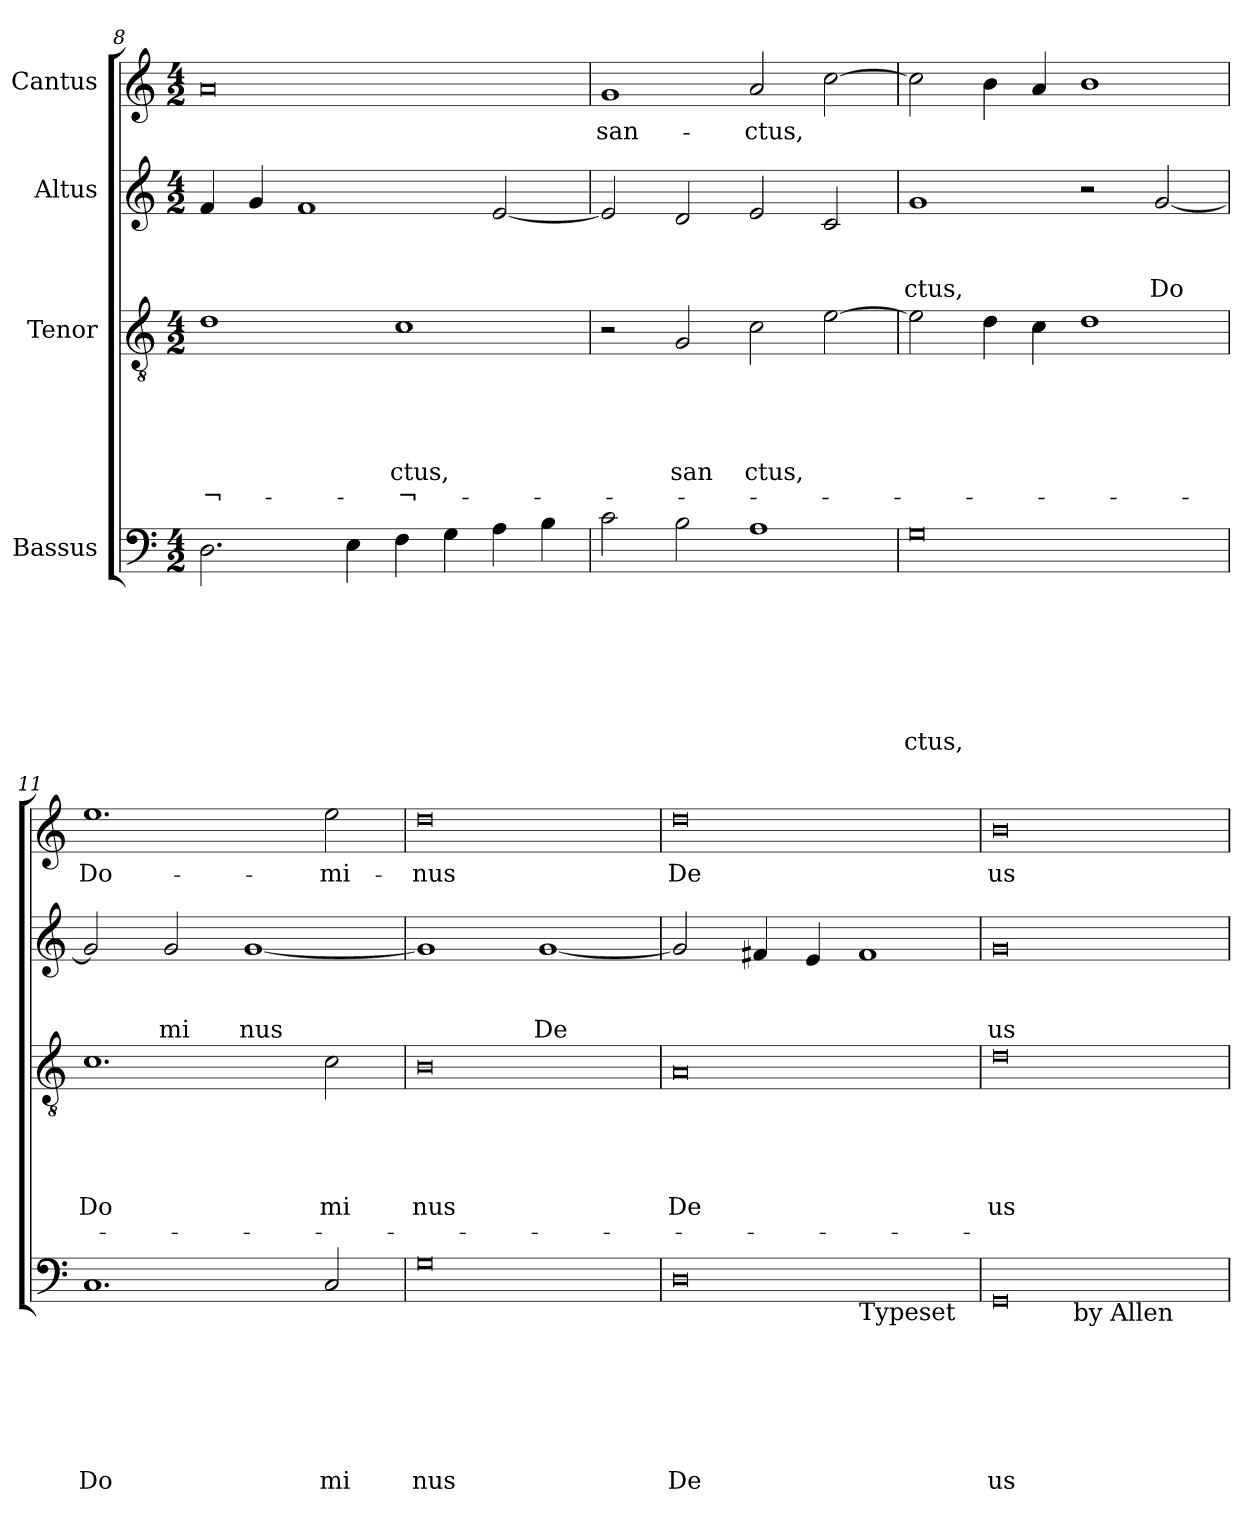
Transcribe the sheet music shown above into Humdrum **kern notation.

**kern	**text	**text	**text	**text	**text	**text	**text	**kern	**text	**text	**text	**text	**text	**text	**kern	**text	**text	**text	**kern	**text
*part4	*part4	*part4	*part4	*part4	*part4	*part4	*part4	*part3	*part3	*part3	*part3	*part3	*part3	*part3	*part2	*part2	*part2	*part2	*part1	*part1
*staff4	*staff4	*staff4	*staff4	*staff4	*staff4	*staff4	*staff4	*staff3	*staff3	*staff3	*staff3	*staff3	*staff3	*staff3	*staff2	*staff2	*staff2	*staff2	*staff1	*staff1
*I"Bassus	*	*	*	*	*	*	*	*I"Tenor	*	*	*	*	*	*	*I"Altus	*	*	*	*I"Cantus	*
*clefF4	*	*	*	*	*	*	*	*clefGv2	*	*	*	*	*	*	*clefG2	*	*	*	*clefG2	*
*k[]	*	*	*	*	*	*	*	*k[]	*	*	*	*	*	*	*k[]	*	*	*	*k[]	*
*C:	*	*	*	*	*	*	*	*C:	*	*	*	*	*	*	*C:	*	*	*	*C:	*
*M4/2	*	*	*	*	*	*	*	*M4/2	*	*	*	*	*	*	*M4/2	*	*	*	*M4/2	*
=8	=8	=8	=8	=8	=8	=8	=8	=8	=8	=8	=8	=8	=8	=8	=8	=8	=8	=8	=8	=8
!	!	!	!	!	!	!	!	!	!	!	!	!	!	!LO:LY:b	!	!	!	!	!	!
2.D\	.	.	.	.	.	.	.	1d	.	.	.	.	.	¬-	4f/	.	.	.	0a	.
.	.	.	.	.	.	.	.	.	.	.	.	.	.	.	4g/	.	.	.	.	.
.	.	.	.	.	.	.	.	.	.	.	.	.	.	.	1f	.	.	.	.	.
4E\	.	.	.	.	.	.	.	.	.	.	.	.	.	.	.	.	.	.	.	.
!	!	!	!	!	!	!	!	!	!	!	!	!	!LO:LY:b	!LO:LY:b	!	!	!	!	!	!
4F\	.	.	.	.	.	.	.	1c	.	.	.	.	ctus,	-¬-	.	.	.	.	.	.
4G\	.	.	.	.	.	.	.	.	.	.	.	.	.	.	.	.	.	.	.	.
4A\	.	.	.	.	.	.	.	.	.	.	.	.	.	.	[<2e/	.	.	.	.	.
4B\	.	.	.	.	.	.	.	.	.	.	.	.	.	.	.	.	.	.	.	.
=9	=9	=9	=9	=9	=9	=9	=9	=9	=9	=9	=9	=9	=9	=9	=9	=9	=9	=9	=9	=9
!	!	!	!	!	!	!	!	!	!	!	!	!	!	!	!	!	!	!	!	!LO:LY:b
2c\	.	.	.	.	.	.	.	2r	.	.	.	.	.	.	2e/]	.	.	.	1g	san-
!	!	!	!	!	!	!	!	!	!	!	!	!	!LO:LY:b	!	!	!	!	!	!	!
2B\	.	.	.	.	.	.	.	2G/	.	.	.	.	san	.	2d/	.	.	.	.	.
!	!	!	!	!	!	!	!	!	!	!	!	!	!LO:LY:b	!	!	!	!	!	!	!LO:LY:b
1A	.	.	.	.	.	.	.	2c\	.	.	.	.	ctus,	.	2e/	.	.	.	2a/	-ctus,
.	.	.	.	.	.	.	.	[>2e\	.	.	.	.	.	.	2c/	.	.	.	[>2cc\	.
=10	=10	=10	=10	=10	=10	=10	=10	=10	=10	=10	=10	=10	=10	=10	=10	=10	=10	=10	=10	=10
!	!	!	!	!	!	!	!LO:LY:b	!	!	!	!	!	!	!	!	!	!	!LO:LY:b	!	!
0G	.	.	.	.	.	.	ctus,	2e\]	.	.	.	.	.	.	1g	.	.	ctus,	2cc\]	.
.	.	.	.	.	.	.	.	4d\	.	.	.	.	.	.	.	.	.	.	4b\	.
.	.	.	.	.	.	.	.	4c\	.	.	.	.	.	.	.	.	.	.	4a/	.
.	.	.	.	.	.	.	.	1d	.	.	.	.	.	.	2r	.	.	.	1b	.
!	!	!	!	!	!	!	!	!	!	!	!	!	!	!	!	!	!	!LO:LY:b	!	!
.	.	.	.	.	.	.	.	.	.	.	.	.	.	.	[<2g/	.	.	Do	.	.
=11	=11	=11	=11	=11	=11	=11	=11	=11	=11	=11	=11	=11	=11	=11	=11	=11	=11	=11	=11	=11
!	!	!	!	!	!	!	!LO:LY:b	!	!	!	!	!	!LO:LY:b	!	!	!	!	!	!	!LO:LY:b
1.C	.	.	.	.	.	.	Do	1.c	.	.	.	.	Do	.	2g/]	.	.	.	1.ee	Do-
!	!	!	!	!	!	!	!	!	!	!	!	!	!	!	!	!	!	!LO:LY:b	!	!
.	.	.	.	.	.	.	.	.	.	.	.	.	.	.	2g/	.	.	mi	.	.
!	!	!	!	!	!	!	!	!	!	!	!	!	!	!	!	!	!	!LO:LY:b	!	!
.	.	.	.	.	.	.	.	.	.	.	.	.	.	.	[<1g	.	.	nus	.	.
!	!	!	!	!	!	!	!LO:LY:b	!	!	!	!	!	!LO:LY:b	!	!	!	!	!	!	!LO:LY:b
2C/	.	.	.	.	.	.	mi	2c\	.	.	.	.	mi	.	.	.	.	.	2ee\	-mi-
!!LO:LB:g=z
=12	=12	=12	=12	=12	=12	=12	=12	=12	=12	=12	=12	=12	=12	=12	=12	=12	=12	=12	=12	=12
!	!	!	!	!	!	!	!LO:LY:b	!	!	!	!	!	!LO:LY:b	!	!	!	!	!	!	!LO:LY:b
0G	.	.	.	.	.	.	nus	0B	.	.	.	.	nus	.	1g]	.	.	.	0dd	-nus
!	!	!	!	!	!	!	!	!	!	!	!	!	!	!	!	!	!	!LO:LY:b	!	!
.	.	.	.	.	.	.	.	.	.	.	.	.	.	.	[<1g	.	.	De	.	.
=13	=13	=13	=13	=13	=13	=13	=13	=13	=13	=13	=13	=13	=13	=13	=13	=13	=13	=13	=13	=13
!	!	!	!	!	!	!	!LO:LY:b	!	!	!	!	!	!LO:LY:b	!	!	!	!	!	!	!LO:LY:b
*^	*	*	*	*	*	*	*	*	*	*	*	*	*	*	*	*	*	*	*	*
0D	1ryy	.	.	.	.	.	.	De	0A	.	.	.	.	De	.	2g/]	.	.	.	0dd	De
.	.	.	.	.	.	.	.	.	.	.	.	.	.	.	.	4f#X/	.	.	.	.	.
.	.	.	.	.	.	.	.	.	.	.	.	.	.	.	.	4e/	.	.	.	.	.
!	!LO:TX:b:t=Typeset	!	!	!	!	!	!	!	!	!	!	!	!	!	!	!	!	!	!	!	!
.	1ryy	.	.	.	.	.	.	.	.	.	.	.	.	.	.	1f#	.	.	.	.	.
=14	=14	=14	=14	=14	=14	=14	=14	=14	=14	=14	=14	=14	=14	=14	=14	=14	=14	=14	=14	=14	=14
!	!	!	!	!	!	!	!	!LO:LY:b	!	!	!	!	!	!LO:LY:b	!	!	!	!	!LO:LY:b	!	!LO:LY:b
0GG	2ryy	.	.	.	.	.	.	us	0d	.	.	.	.	us	.	0g	.	.	us	0b	us
!	!LO:TX:b:t=by Allen	!	!	!	!	!	!	!	!	!	!	!	!	!	!	!	!	!	!	!	!
.	1.ryy	.	.	.	.	.	.	.	.	.	.	.	.	.	.	.	.	.	.	.	.
*v	*v	*	*	*	*	*	*	*	*	*	*	*	*	*	*	*	*	*	*	*	*
=	=	=	=	=	=	=	=	=	=	=	=	=	=	=	=	=	=	=	=	=
*-	*-	*-	*-	*-	*-	*-	*-	*-	*-	*-	*-	*-	*-	*-	*-	*-	*-	*-	*-	*-
